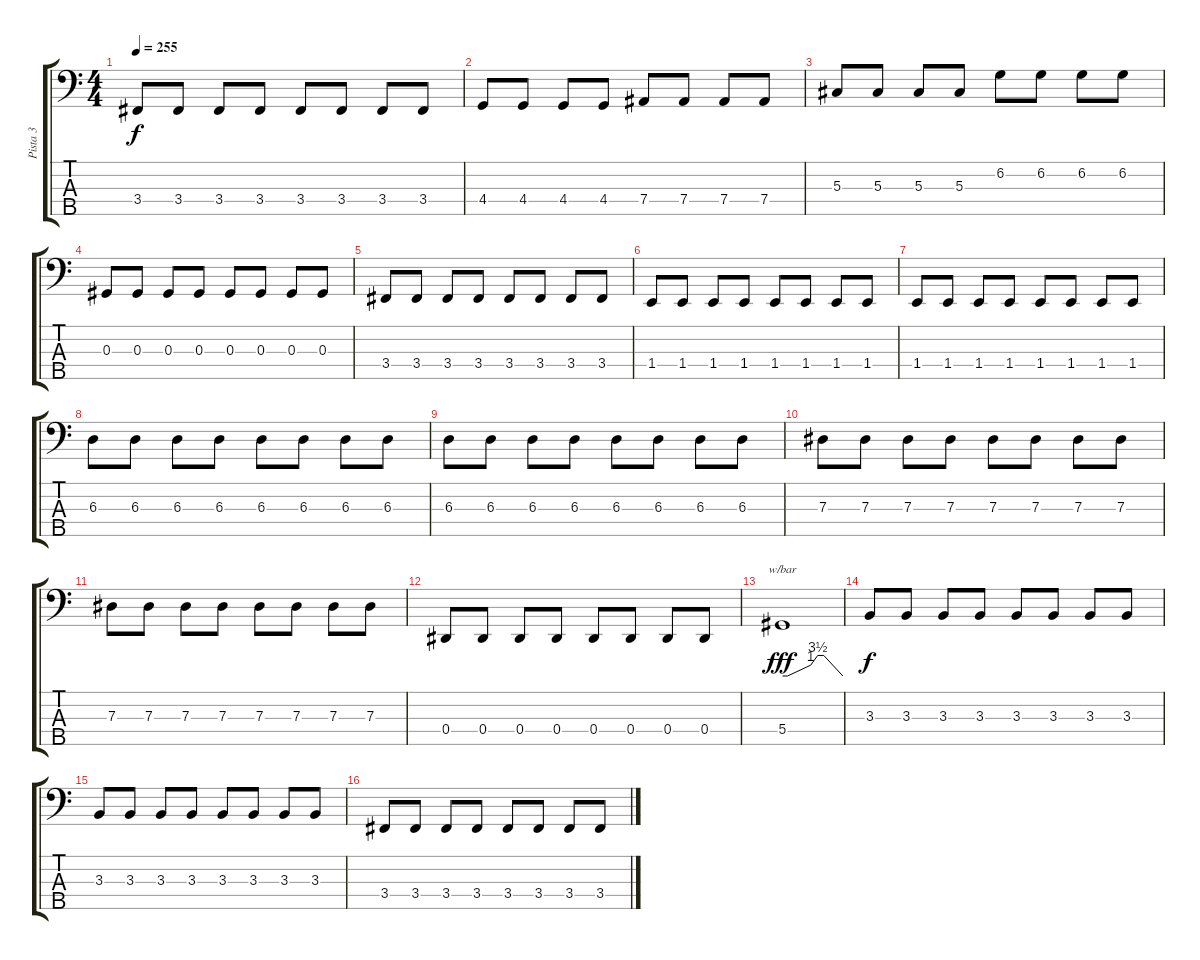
\track ("Pista 3" "Pista 3") {instrument electricbassfinger}
\staff {score tabs}
\tuning (Gb2 Db2 Ab1 Eb1 Bb0) {hide}
\ts (4 4)
\tempo 255
\clef f4
\ks c
3.4.8{dy f} 3.4.8 3.4.8 3.4.8 3.4.8 3.4.8 3.4.8 3.4.8 |
4.4.8 4.4.8 4.4.8 4.4.8 7.4.8 7.4.8 7.4.8 7.4.8 |
5.3.8 5.3.8 5.3.8 5.3.8 6.2.8 6.2.8 6.2.8 6.2.8 |
0.3.8 0.3.8 0.3.8 0.3.8 0.3.8 0.3.8 0.3.8 0.3.8 |
3.4.8 3.4.8 3.4.8 3.4.8 3.4.8 3.4.8 3.4.8 3.4.8 |
1.4.8 1.4.8 1.4.8 1.4.8 1.4.8 1.4.8 1.4.8 1.4.8 |
1.4.8 1.4.8 1.4.8 1.4.8 1.4.8 1.4.8 1.4.8 1.4.8 |
6.3.8 6.3.8 6.3.8 6.3.8 6.3.8 6.3.8 6.3.8 6.3.8 |
6.3.8 6.3.8 6.3.8 6.3.8 6.3.8 6.3.8 6.3.8 6.3.8 |
7.3.8 7.3.8 7.3.8 7.3.8 7.3.8 7.3.8 7.3.8 7.3.8 |
7.3.8 7.3.8 7.3.8 7.3.8 7.3.8 7.3.8 7.3.8 7.3.8 |
0.4.8 0.4.8 0.4.8 0.4.8 0.4.8 0.4.8 0.4.8 0.4.8 |
5.4.1{tbe (custom default 0 0 5 0 28 4 35 14 41 14 60 0) dy fff} |
3.3.8{dy f} 3.3.8 3.3.8 3.3.8 3.3.8 3.3.8 3.3.8 3.3.8 |
3.3.8 3.3.8 3.3.8 3.3.8 3.3.8 3.3.8 3.3.8 3.3.8 |
3.4.8 3.4.8 3.4.8 3.4.8 3.4.8 3.4.8 3.4.8 3.4.8
